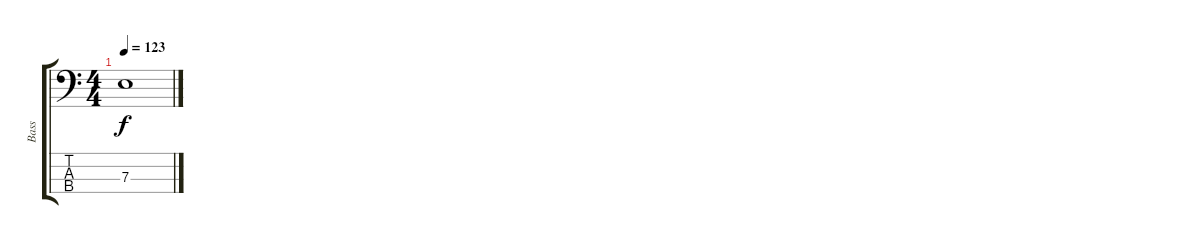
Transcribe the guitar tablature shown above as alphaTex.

\track ("Bass" "Bass") {instrument acousticbass}
\staff {score tabs}
\tuning (G2 D2 A1 E1) {hide}
\ts (4 4)
\tempo 123
\clef f4
\ks c
7.3{t}.1{dy f}
